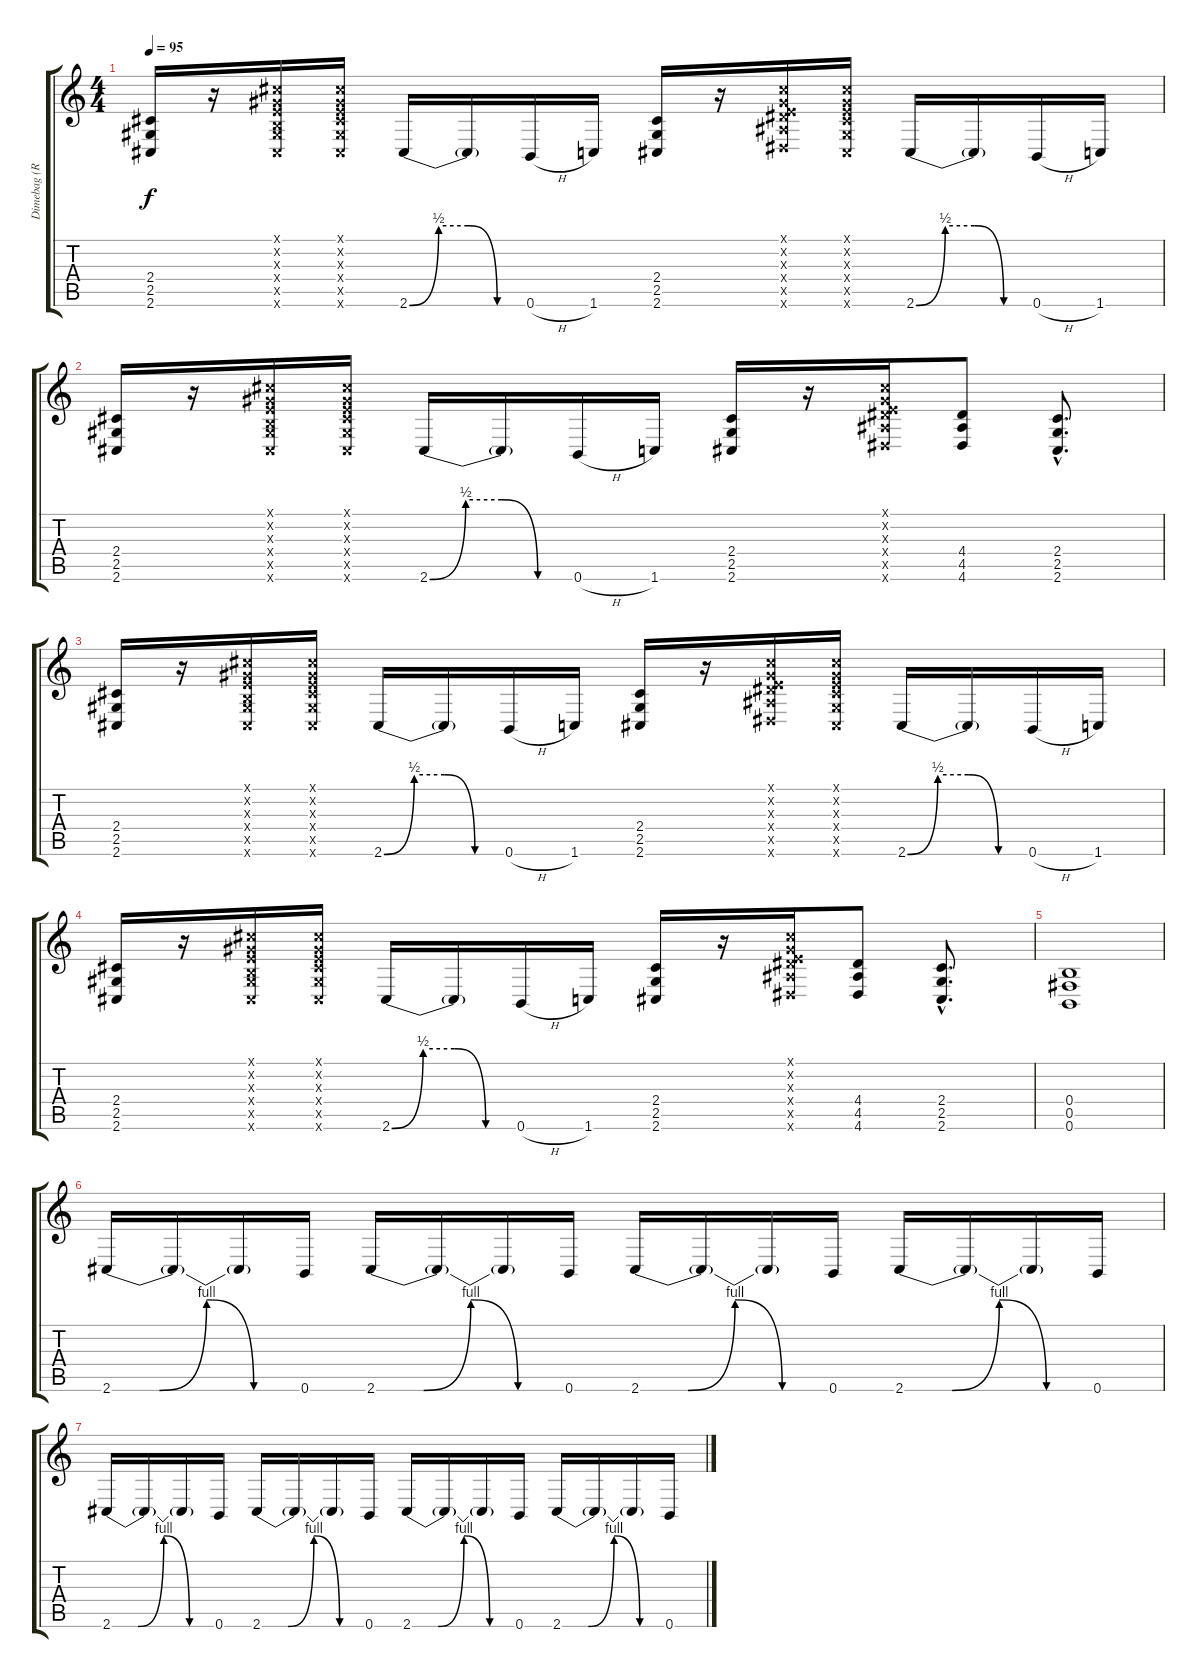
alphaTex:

\track ("Dimebag (Rythm)" "Dimebag (R") {instrument distortionguitar}
\staff {score tabs}
\tuning (Db4 Ab3 E3 B2 Gb2 B1) {hide}
\ts (4 4)
\tempo 95
\clef g2
\ks c
(2.4 2.5 2.6).16{dy f} r.16 (0.1{x} 0.2{x} 0.3{x} 0.4{x} 2.5{x} 2.6{x}).16 (0.1{x} 0.2{x} 0.3{x} 2.4{x} 2.5{x} 2.6{x}).16 2.6{be (custom 0 0 15 2 30 2 45 0 60 0)}.16 2.6{t}.16 0.6{h}.16 1.6.16 (2.4 2.5 2.6).16 r.16 (0.1{x} 0.2{x} 0.3{x} 4.4{x} 4.5{x} 4.6{x}).16 (0.1{x} 0.2{x} 0.3{x} 2.4{x} 2.5{x} 2.6{x}).16 2.6{be (custom 0 0 15 2 30 2 45 0 60 0)}.16 2.6{t}.16 0.6{h}.16 1.6.16 |
(2.4 2.5 2.6).16 r.16 (0.1{x} 0.2{x} 0.3{x} 0.4{x} 2.5{x} 2.6{x}).16 (0.1{x} 0.2{x} 0.3{x} 2.4{x} 2.5{x} 2.6{x}).16 2.6{be (custom 0 0 15 2 30 2 45 0 60 0)}.16 2.6{t}.16 0.6{h}.16 1.6.16 (2.4 2.5 2.6).16 r.16 (0.1{x} 0.2{x} 0.3{x} 4.4{x} 4.5{x} 4.6{x}).16 (4.4 4.5 4.6).8 (2.4{hac} 2.5{hac} 2.6{hac}).8{d} |
(2.4 2.5 2.6).16 r.16 (0.1{x} 0.2{x} 0.3{x} 0.4{x} 2.5{x} 2.6{x}).16 (0.1{x} 0.2{x} 0.3{x} 2.4{x} 2.5{x} 2.6{x}).16 2.6{be (custom 0 0 15 2 30 2 45 0 60 0)}.16 2.6{t}.16 0.6{h}.16 1.6.16 (2.4 2.5 2.6).16 r.16 (0.1{x} 0.2{x} 0.3{x} 4.4{x} 4.5{x} 4.6{x}).16 (0.1{x} 0.2{x} 0.3{x} 2.4{x} 2.5{x} 2.6{x}).16 2.6{be (custom 0 0 15 2 30 2 45 0 60 0)}.16 2.6{t}.16 0.6{h}.16 1.6.16 |
(2.4 2.5 2.6).16 r.16 (0.1{x} 0.2{x} 0.3{x} 0.4{x} 2.5{x} 2.6{x}).16 (0.1{x} 0.2{x} 0.3{x} 2.4{x} 2.5{x} 2.6{x}).16 2.6{be (custom 0 0 15 2 30 2 45 0 60 0)}.16 2.6{t}.16 0.6{h}.16 1.6.16 (2.4 2.5 2.6).16 r.16 (0.1{x} 0.2{x} 0.3{x} 4.4{x} 4.5{x} 4.6{x}).16 (4.4 4.5 4.6).8 (2.4{hac} 2.5{hac} 2.6{hac}).8{d} |
(0.4 0.5 0.6).1 |
2.6{be (custom 0 0 15 0 30 4 45 0 60 0)}.16{volume 16 instrument distortionguitar} 2.6{t}.16 2.6{t}.16 0.6.16 2.6{be (custom 0 0 15 0 30 4 45 0 60 0)}.16 2.6{t}.16 2.6{t}.16 0.6.16 2.6{be (custom 0 0 15 0 30 4 45 0 60 0)}.16 2.6{t}.16 2.6{t}.16 0.6.16 2.6{be (custom 0 0 15 0 30 4 45 0 60 0)}.16 2.6{t}.16 2.6{t}.16 0.6.16 |
2.6{be (custom 0 0 15 0 30 4 45 0 60 0)}.16 2.6{t}.16 2.6{t}.16 0.6.16 2.6{be (custom 0 0 15 0 30 4 45 0 60 0)}.16 2.6{t}.16 2.6{t}.16 0.6.16 2.6{be (custom 0 0 15 0 30 4 45 0 60 0)}.16 2.6{t}.16 2.6{t}.16 0.6.16 2.6{be (custom 0 0 15 0 30 4 45 0 60 0)}.16 2.6{t}.16 2.6{t}.16 0.6.16
